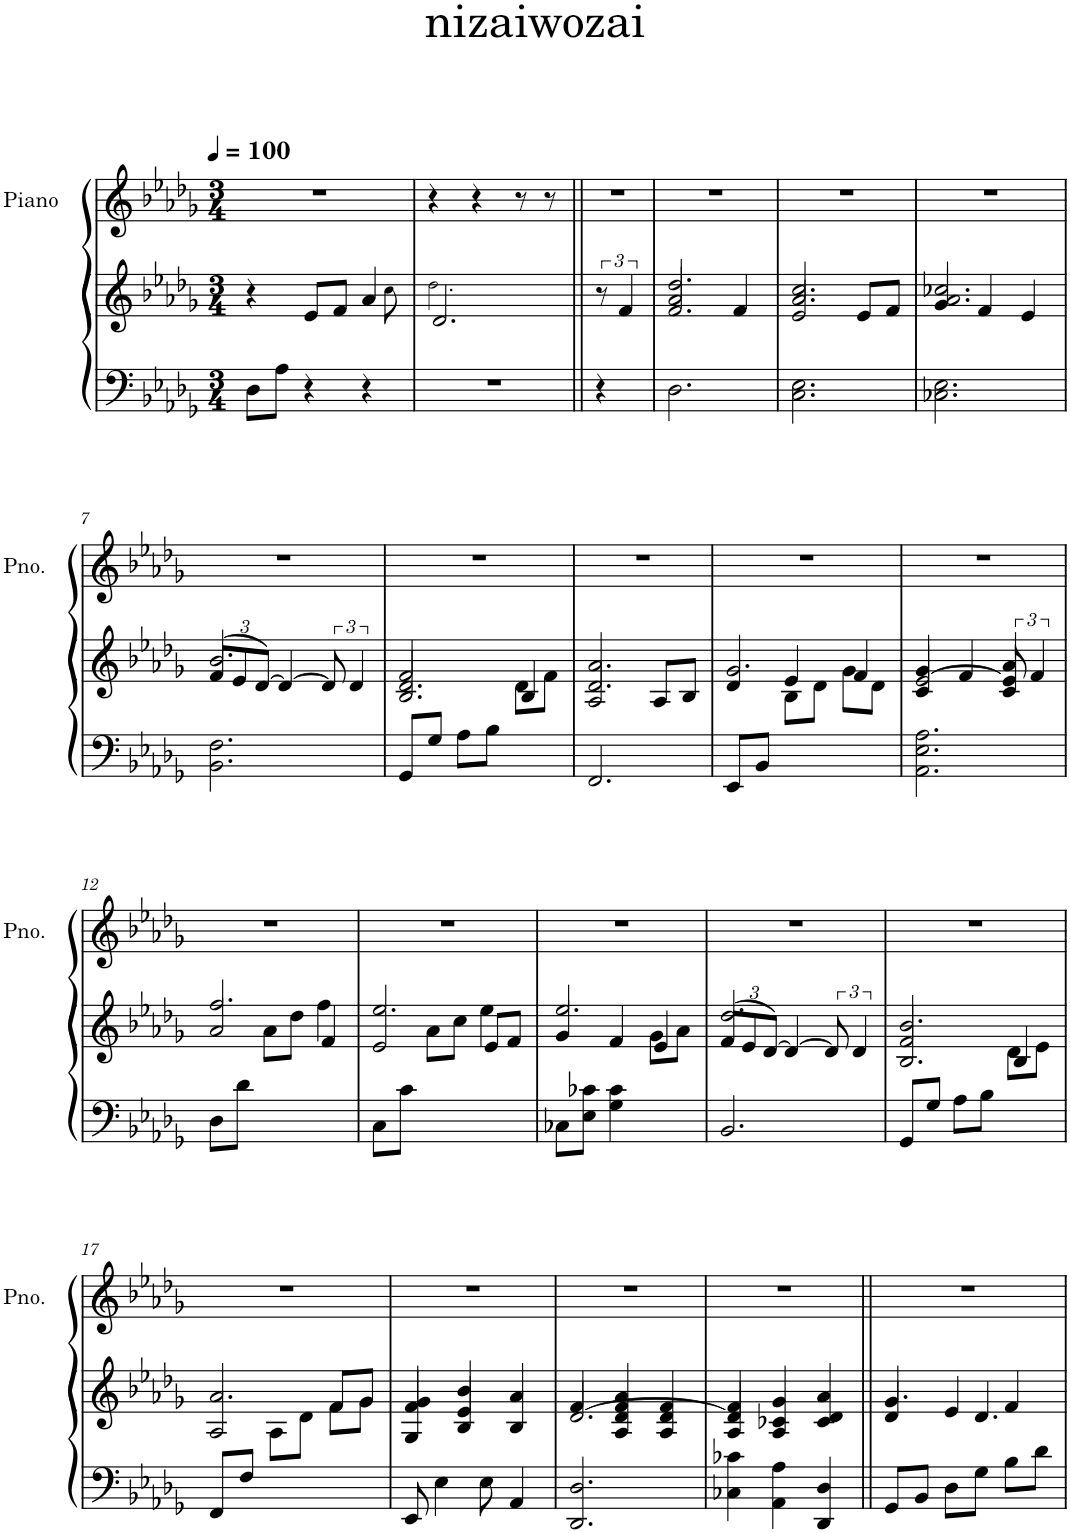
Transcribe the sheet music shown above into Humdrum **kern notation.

**kern	**kern	**kern
*part2	*part2	*part1
*staff3	*staff2	*staff1
*I"Piano	*	*I"Piano
*I'Pno	*	*I'Pno.
*clefF4	*clefG2	*clefG2
*k[b-e-a-d-g-]	*k[b-e-a-d-g-]	*k[b-e-a-d-g-]
*M3/4	*M3/4	*M3/4
*MM100	*MM100	*MM100
=1	=1	=1
*	*^	*
8D-\L	4r	8ryy	2.r
*	*v	*v	*
8A-\J	.	.
4r	8e-/L	.
.	8f/J	.
4r	4a-/	.
*	*^	*
.	.	8cc!\	.
=2	=2	=2	=2
2.r	2.d-/	2.dd-!\	4r
.	.	.	4r
.	.	.	8r
.	.	.	8r
*	*v	*v	*
=3||	=3||	=3||
4r	12r	2.r
.	6f/	.
2ryy	2ryy	.
=4	=4	=4
*	*^	*
2.D-\	2a-/	2.f/ 2.dd-/	2.r
.	4f/	.	.
=5	=5	=5	=5
2.C\ 2.E-\	2e-/	2.a-/ 2.cc/	2.r
.	8e-/L	.	.
.	8f/J	.	.
=6	=6	=6	=6
2.C-X\ 2.E-\	4g-/	2.a-/ 2.cc-X/	2.r
.	4f/	.	.
.	4e-/	.	.
!!LO:LB:g=z
=7	=7	=7	=7
*	*Xbrackettup	*	*
2.BB-\ 2.F\	(12f/L	2.b-/	2.r
.	12e-/	.	.
.	[12d-/J)	.	.
.	4d-/_	.	.
*	*brackettup	*	*
.	12d-/]	.	.
.	6d-/	.	.
=8	=8	=8	=8
*	*	*^	*
8GG-/L	2f/	2.B-/ 2.d-/	2ryy	2.r
8G-/J	.	.	.	.
8A-\L	.	.	.	.
8B-\J	.	.	.	.
4ryy	4B-/	.	8d-\L	.
.	.	.	8f\J	.
*	*	*v	*v	*
=9	=9	=9	=9
2.FF/	2A-/	2.d-/ 2.a-/	2.r
.	8A-/L	.	.
.	8B-/J	.	.
=10	=10	=10	=10
*	*	*^	*
8EE-/L	4d-/	2.g-/	4ryy	2.r
8BB-/J	.	.	.	.
2ryy	4e-/	.	8B-\L	.
.	.	.	8d-\J	.
.	4f/	.	8g-\L	.
.	.	.	8d-\J	.
*	*	*v	*v	*
=11	=11	=11	=11
2.AA-\ 2.E-\ 2.A-\	[2e-/	4c/ 4g-/	2.r
.	.	4f/	.
.	12e-/]	4c/ 4a-/	.
.	6f/	.	.
!!LO:LB:g=z
=12	=12	=12	=12
*	*	*^	*
8D-\L	2a-/	2.ff/	4ryy	2.r
8d-\J	.	.	.	.
2ryy	.	.	8a-\L	.
.	.	.	8dd-\J	.
.	4f/	.	4ff\	.
=13	=13	=13	=13	=13
8C\L	2e-/	2.ee-/	4ryy	2.r
8c\J	.	.	.	.
2ryy	.	.	8a-\L	.
.	.	.	8cc\J	.
.	8e-/L	.	4ee-\	.
.	8f/J	.	.	.
=14	=14	=14	=14	=14
8C-X\L	4g-/	2.ee-/	2ryy	2.r
8E-\ 8c-X\J	.	.	.	.
4G-\ 4c-\	4f/	.	.	.
4ryy	4e-/	.	8g-\L	.
.	.	.	8a-\J	.
*	*v	*v	*v	*
=15	=15	=15
*	*Xbrackettup	*
*	*^	*
2.BB-/	(12f/L	2.dd-/	2.r
.	12e-/	.	.
.	[12d-/J)	.	.
.	4d-/_	.	.
*	*brackettup	*	*
.	12d-/]	.	.
.	6d-/	.	.
=16	=16	=16	=16
*	*	*^	*
8GG-/L	2f/	2.B-/ 2.b-/	2ryy	2.r
8G-/J	.	.	.	.
8A-\L	.	.	.	.
8B-\J	.	.	.	.
4ryy	4B-/	.	8d-\L	.
.	.	.	8e-\J	.
!!LO:LB:g=z
=17	=17	=17	=17	=17
8FF/L	2A-/	2.a-/	4ryy	2.r
8F/J	.	.	.	.
2ryy	.	.	8A-\L	.
.	.	.	8d-\J	.
.	8f/L	.	8f\L	.
.	8g-/J	.	8g-\J	.
*	*	*v	*v	*
=18	=18	=18	=18
8EE-/	4f/	4G-/ 4g-/	2.r
4E-\	.	.	.
.	4e-/	4B-/ 4b-/	.
8E-\	.	.	.
4AA-/	4B-/	4a-/	.
=19	=19	=19	=19
2.DD-/ 2.D-/	[2.d-/	4f/	2.r
.	.	4A-/ 4d-/ 4f/ 4a-/	.
.	.	4A-/ 4d-/ 4f/	.
=20	=20	=20	=20
4C-X\ 4c-X\	4d-/]	4A-/ 4f/	2.r
4AA-\ 4A-\	4A-/ 4c-X/ 4g-/	2ryy	.
4DD-/ 4D-/	4c-/ 4d-/ 4a-/	.	.
=21||	=21||	=21||	=21||
8GG-/L	4d-/	4.g-/	2.r
8BB-/J	.	.	.
8D-\L	4e-/	.	.
8G-\J	.	4.d-/	.
8B-\L	4f/	.	.
8d-\J	.	.	.
*	*v	*v	*
=	=	=
*-	*-	*-
